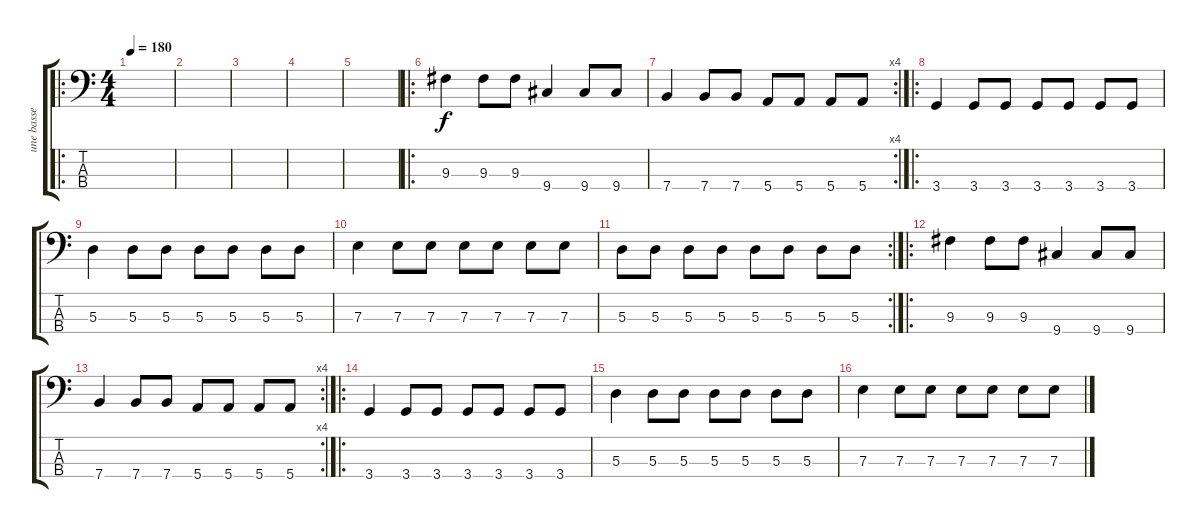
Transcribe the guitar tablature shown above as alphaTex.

\track ("une basse va falloir en trouver une" "une basse ") {instrument electricbassfinger}
\staff {score tabs}
\tuning (G2 D2 A1 E1) {hide}
\ro
\ts (4 4)
\tempo 180
\clef f4
\ks c
|
|
|
|
|
\ro
9.3.4 9.3.8 9.3.8 9.4.4 9.4.8 9.4.8 |
\rc 4
7.4.4 7.4.8 7.4.8 5.4.8 5.4.8 5.4.8 5.4.8 |
\ro
3.4.4 3.4.8 3.4.8 3.4.8 3.4.8 3.4.8 3.4.8 |
5.3.4 5.3.8 5.3.8 5.3.8 5.3.8 5.3.8 5.3.8 |
7.3.4 7.3.8 7.3.8 7.3.8 7.3.8 7.3.8 7.3.8 |
\rc 2
5.3.8 5.3.8 5.3.8 5.3.8 5.3.8 5.3.8 5.3.8 5.3.8 |
\ro
9.3.4 9.3.8 9.3.8 9.4.4 9.4.8 9.4.8 |
\rc 4
7.4.4 7.4.8 7.4.8 5.4.8 5.4.8 5.4.8 5.4.8 |
\ro
3.4.4 3.4.8 3.4.8 3.4.8 3.4.8 3.4.8 3.4.8 |
5.3.4 5.3.8 5.3.8 5.3.8 5.3.8 5.3.8 5.3.8 |
7.3.4 7.3.8 7.3.8 7.3.8 7.3.8 7.3.8 7.3.8
